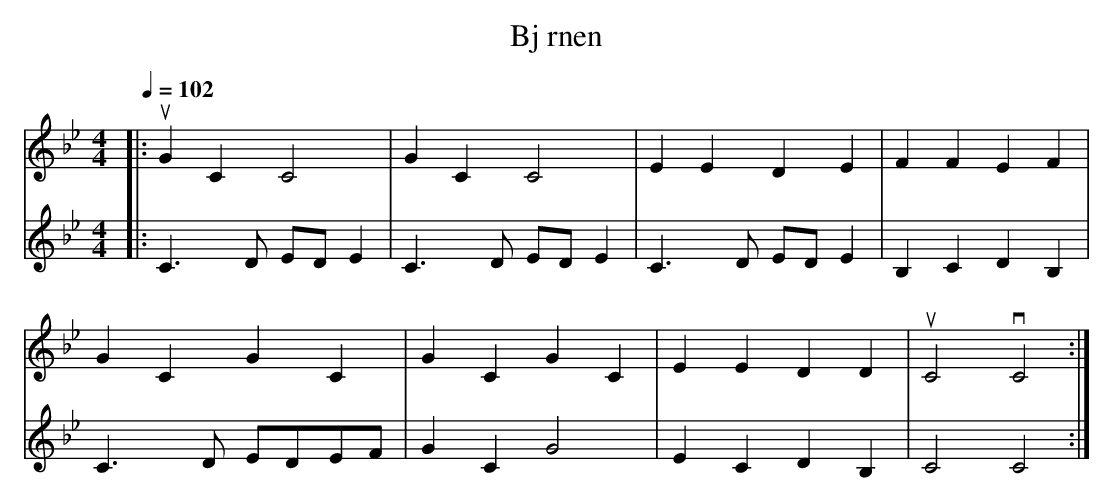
X:1
T: Bj rnen
M: 4/4
L: 1/4
Q: 102
K: Bb
[V:1] [|: uGC C2 | GC C2 | EE DE | FF EF |
[V:2] [|: C3/2D/2 E/2D/2 E | C3/2D/2 E/2D/2 E | C3/2D/2 E/2D/2 E | B,C DB, |
[V:1] GC GC | GC GC | EE DD | uC2 vC2 :|]
[V:2] C3/2D/2 E/2D/2E/2F/2 | GC G2 | EC DB, | C2 C2 :|]
